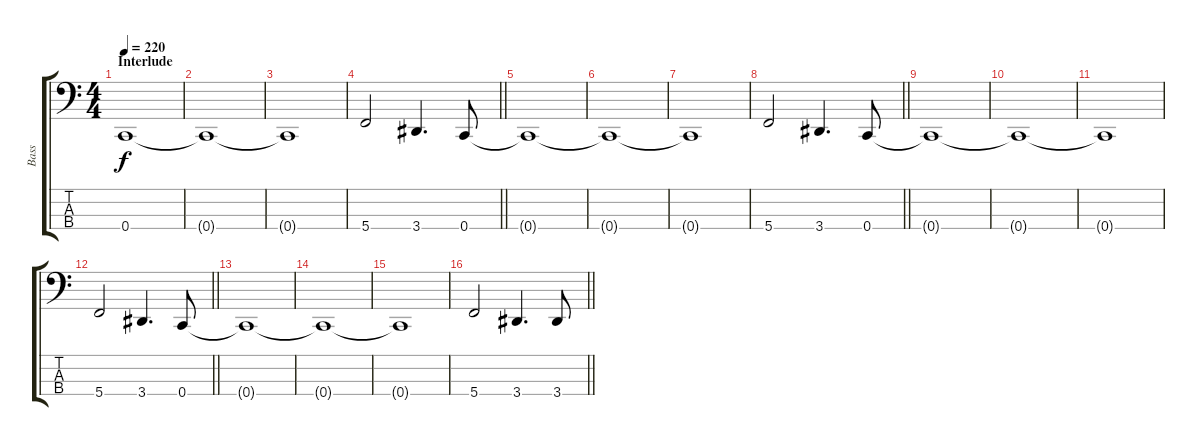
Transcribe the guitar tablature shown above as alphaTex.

\track ("Bass" "Bass") {instrument electricbasspick}
\staff {score tabs}
\tuning (F2 C2 G1 C1) {hide}
\ts (4 4)
\section ("" "Interlude")
\tempo 220
\clef f4
\ks c
0.4{t}.1{dy f} |
0.4{t}.1 |
0.4{t}.1 |
\barLineRight lightlight
5.4.2 3.4.4{d} 0.4.8 |
0.4{t}.1 |
0.4{t}.1 |
0.4{t}.1 |
\barLineRight lightlight
5.4.2 3.4.4{d} 0.4.8 |
0.4{t}.1 |
0.4{t}.1 |
0.4{t}.1 |
\barLineRight lightlight
5.4.2 3.4.4{d} 0.4.8 |
0.4{t}.1 |
0.4{t}.1 |
0.4{t}.1 |
\barLineRight lightlight
5.4.2 3.4.4{d} 3.4.8
